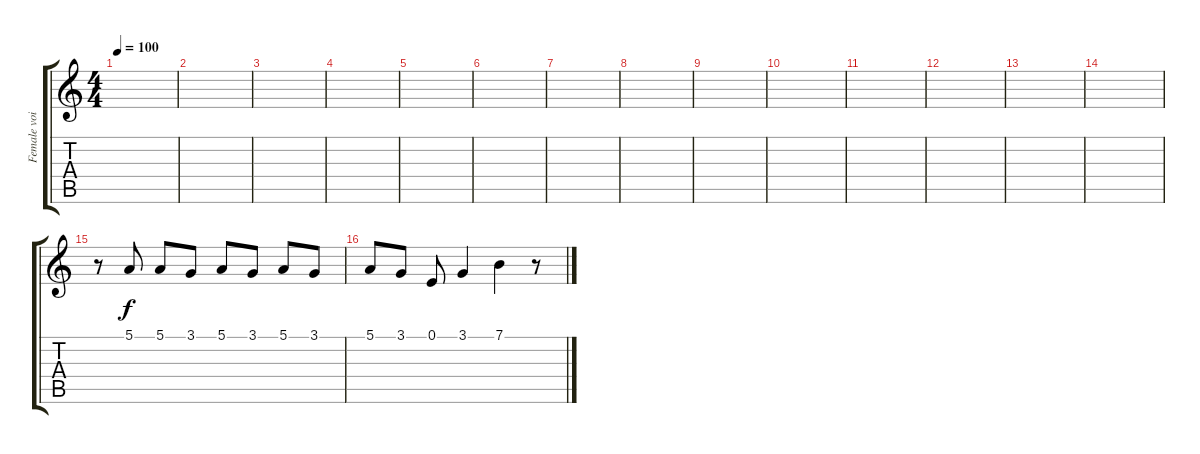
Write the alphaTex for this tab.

\track ("Female voice" "Female voi") {instrument lead6voice}
\staff {score tabs}
\tuning (E4 B3 G3 D3 A2 E2) {hide}
\ts (4 4)
\tempo 100
\clef g2
\ks c
|
|
|
|
|
|
|
|
|
|
|
|
|
|
r.8 5.1.8 5.1.8 3.1.8 5.1.8 3.1.8 5.1.8 3.1.8 |
5.1.8 3.1.8 0.1.8 3.1.4 7.1.4 r.8
